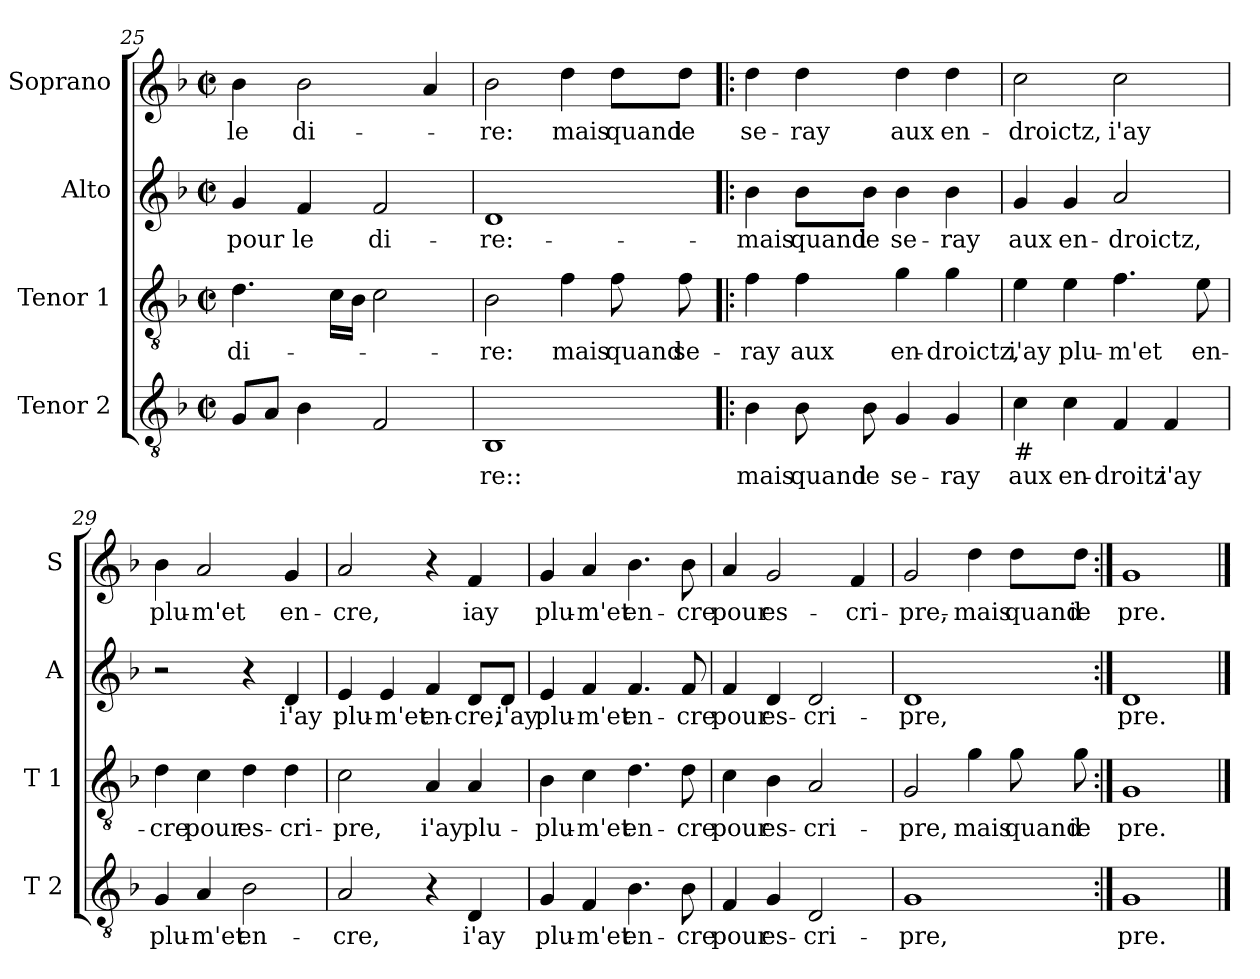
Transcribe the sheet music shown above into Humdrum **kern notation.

**kern	**text	**kern	**text	**kern	**text	**kern	**text
*part4	*part4	*part3	*part3	*part2	*part2	*part1	*part1
*staff4	*staff4	*staff3	*staff3	*staff2	*staff2	*staff1	*staff1
*I"Tenor 2	*	*I"Tenor 1	*	*I"Alto	*	*I"Soprano	*
*I'T 2	*	*I'T 1	*	*I'A	*	*I'S	*
*clefGv2	*	*clefGv2	*	*clefG2	*	*clefG2	*
*k[b-]	*	*k[b-]	*	*k[b-]	*	*k[b-]	*
*F:	*	*F:	*	*F:	*	*F:	*
*M2/2	*	*M2/2	*	*M2/2	*	*M2/2	*
*met(c|)	*	*met(c|)	*	*met(c|)	*	*met(c|)	*
=25	=25	=25	=25	=25	=25	=25	=25
!	!	!	!LO:LY:b	!	!LO:LY:b	!	!LO:LY:b
8G/L	.	4.d\	di-	4g/	pour	4b-\	le
8A/J	.	.	.	.	.	.	.
!	!	!	!	!	!LO:LY:b	!	!LO:LY:b
4B-\	.	.	.	4f/	le	2b-\	di-
.	.	16c\LL	.	.	.	.	.
.	.	16B-\JJ	.	.	.	.	.
!	!	!	!	!	!LO:LY:b	!	!
2F/	.	2c\	.	2f/	di-	.	.
.	.	.	.	.	.	4a/	.
!!LO:LB:g=z
=26	=26	=26	=26	=26	=26	=26	=26
!	!LO:LY:b	!	!LO:LY:b	!	!LO:LY:b	!	!LO:LY:b
1BB-	-re::	2B-\	-re:	1d	-re:-	2b-\	-re:
!	!	!	!LO:LY:b	!	!	!	!LO:LY:b
.	.	4f\	mais	.	.	4dd\	mais
!	!	!	!LO:LY:b	!	!	!	!LO:LY:b
.	.	8f\	quand	.	.	8dd\L	quand
!	!	!	!LO:LY:b	!	!	!	!LO:LY:b
.	.	8f\	se-	.	.	8dd\J	ie
=27!|:	=27!|:	=27!|:	=27!|:	=27!|:	=27!|:	=27!|:	=27!|:
!	!LO:LY:b	!	!LO:LY:b	!	!LO:LY:b	!	!LO:LY:b
4B-\	mais	4f\	-ray	4b-\	-mais	4dd\	se-
!	!LO:LY:b	!	!LO:LY:b	!	!LO:LY:b	!	!LO:LY:b
8B-\	quand	4f\	aux	8b-\L	quand	4dd\	-ray
!	!LO:LY:b	!	!	!	!LO:LY:b	!	!
8B-\	ie	.	.	8b-\J	ie	.	.
!	!LO:LY:b	!	!LO:LY:b	!	!LO:LY:b	!	!LO:LY:b
4G/	se-	4g\	en-	4b-\	se-	4dd\	aux
!	!LO:LY:b	!	!LO:LY:b	!	!LO:LY:b	!	!LO:LY:b
4G/	-ray	4g\	-droictz,	4b-\	-ray	4dd\	en-
=28	=28	=28	=28	=28	=28	=28	=28
!LO:TX:b:t=#	!	!	!	!	!	!	!
!	!LO:LY:b	!	!LO:LY:b	!	!LO:LY:b	!	!LO:LY:b
4c\	aux	4e\	i'ay	4g/	aux	2cc\	-droictz,
!	!LO:LY:b	!	!LO:LY:b	!	!LO:LY:b	!	!
4c\	en-	4e\	plu-	4g/	en-	.	.
!	!LO:LY:b	!	!LO:LY:b	!	!LO:LY:b	!	!LO:LY:b
4F/	-droitz	4.f\	-m'et	2a/	-droictz,	2cc\	i'ay
!	!LO:LY:b	!	!	!	!	!	!
4F/	i'ay	.	.	.	.	.	.
!	!	!	!LO:LY:b	!	!	!	!
.	.	8e\	en-	.	.	.	.
=29	=29	=29	=29	=29	=29	=29	=29
!	!LO:LY:b	!	!LO:LY:b	!	!	!	!LO:LY:b
4G/	plu-	4d\	-cre	2r	.	4b-\	plu-
!	!LO:LY:b	!	!LO:LY:b	!	!	!	!LO:LY:b
4A/	-m'et	4c\	pour	.	.	2a/	-m'et
!	!LO:LY:b	!	!LO:LY:b	!	!	!	!
2B-\	en-	4d\	es-	4r	.	.	.
!	!	!	!LO:LY:b	!	!LO:LY:b	!	!LO:LY:b
.	.	4d\	-cri-	4d/	i'ay	4g/	en-
=30	=30	=30	=30	=30	=30	=30	=30
!	!LO:LY:b	!	!LO:LY:b	!	!LO:LY:b	!	!LO:LY:b
2A/	-cre,	2c\	-pre,	4e/	plu-	2a/	-cre,
!	!	!	!	!	!LO:LY:b	!	!
.	.	.	.	4e/	-m'et	.	.
!	!	!	!LO:LY:b	!	!LO:LY:b	!	!
4r	.	4A/	i'ay	4f/	en-	4r	.
!	!LO:LY:b	!	!LO:LY:b	!	!LO:LY:b	!	!LO:LY:b
4D/	i'ay	4A/	plu-	8d/L	-cre,	4f/	iay
!	!	!	!	!	!LO:LY:b	!	!
.	.	.	.	8d/J	i'ay	.	.
!!LO:LB:g=z
=31	=31	=31	=31	=31	=31	=31	=31
!	!LO:LY:b	!	!LO:LY:b	!	!LO:LY:b	!	!LO:LY:b
4G/	plu-	4B-\	-plu-	4e/	plu-	4g/	plu-
!	!LO:LY:b	!	!LO:LY:b	!	!LO:LY:b	!	!LO:LY:b
4F/	-m'et	4c\	-m'et	4f/	-m'et	4a/	-m'et
!	!LO:LY:b	!	!LO:LY:b	!	!LO:LY:b	!	!LO:LY:b
4.B-\	en-	4.d\	en-	4.f/	en-	4.b-\	en-
!	!LO:LY:b	!	!LO:LY:b	!	!LO:LY:b	!	!LO:LY:b
8B-\	-cre	8d\	-cre	8f/	-cre	8b-\	-cre
=32	=32	=32	=32	=32	=32	=32	=32
!	!LO:LY:b	!	!LO:LY:b	!	!LO:LY:b	!	!LO:LY:b
4F/	pour	4c\	pour	4f/	pour	4a/	pour
!	!LO:LY:b	!	!LO:LY:b	!	!LO:LY:b	!	!LO:LY:b
4G/	es-	4B-\	es-	4d/	es-	2g/	es-
!	!LO:LY:b	!	!LO:LY:b	!	!LO:LY:b	!	!
2D/	-cri-	2A/	-cri-	2d/	-cri-	.	.
!	!	!	!	!	!	!	!LO:LY:b
.	.	.	.	.	.	4f/	-cri-
=33	=33	=33	=33	=33	=33	=33	=33
!	!LO:LY:b	!	!LO:LY:b	!	!LO:LY:b	!	!LO:LY:b
1G	-pre,	2G/	-pre,	1d	-pre,	2g/	-pre,-
!	!	!	!LO:LY:b	!	!	!	!LO:LY:b
.	.	4g\	mais	.	.	4dd\	-mais
!	!	!	!LO:LY:b	!	!	!	!LO:LY:b
.	.	8g\	quand	.	.	8dd\L	quand
!	!	!	!LO:LY:b	!	!	!	!LO:LY:b
.	.	8g\	ie	.	.	8dd\J	ie
=34:|!	=34:|!	=34:|!	=34:|!	=34:|!	=34:|!	=34:|!	=34:|!
!	!LO:LY:b	!	!LO:LY:b	!	!LO:LY:b	!	!LO:LY:b
1G	pre.	1G	pre.	1d	pre.	1g	pre.
==	==	==	==	==	==	==	==
*-	*-	*-	*-	*-	*-	*-	*-
